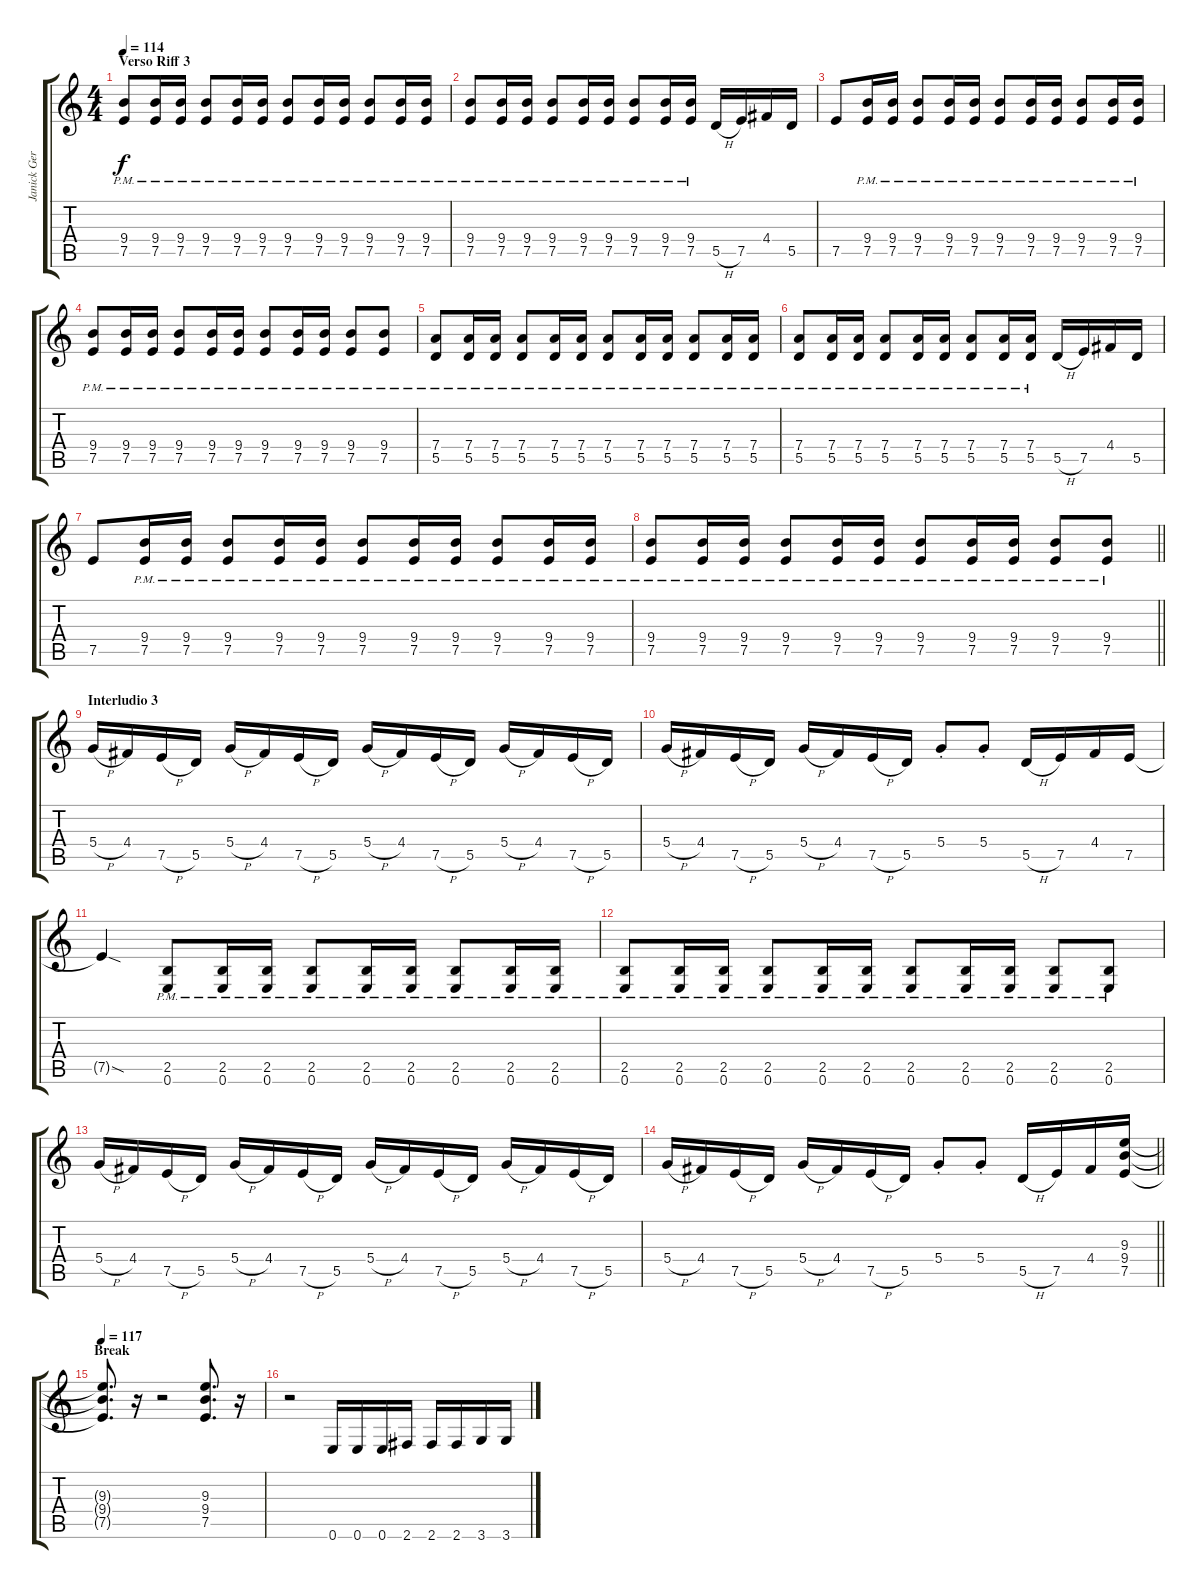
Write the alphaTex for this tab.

\track ("Janick Gers" "Janick Ger") {instrument distortionguitar}
\staff {score tabs}
\tuning (E4 B3 G3 D3 A2 E2) {hide}
\ts (4 4)
\section ("" "Verso Riff 3")
\tempo 114
\clef g2
\ks c
(9.4{pm} 7.5{pm}).8{dy f} (9.4{pm} 7.5{pm}).16 (9.4{pm} 7.5{pm}).16 (9.4{pm} 7.5{pm}).8 (9.4{pm} 7.5{pm}).16 (9.4{pm} 7.5{pm}).16 (9.4{pm} 7.5{pm}).8 (9.4{pm} 7.5{pm}).16 (9.4{pm} 7.5{pm}).16 (9.4{pm} 7.5{pm}).8 (9.4{pm} 7.5{pm}).16 (9.4{pm} 7.5{pm}).16 |
(9.4{pm} 7.5{pm}).8 (9.4{pm} 7.5{pm}).16 (9.4{pm} 7.5{pm}).16 (9.4{pm} 7.5{pm}).8 (9.4{pm} 7.5{pm}).16 (9.4{pm} 7.5{pm}).16 (9.4{pm} 7.5{pm}).8 (9.4{pm} 7.5{pm}).16 (9.4{pm} 7.5{pm}).16 5.5{h}.16 7.5.16 4.4.16 5.5.16 |
7.5.8 (9.4{pm} 7.5{pm}).16 (9.4{pm} 7.5{pm}).16 (9.4{pm} 7.5{pm}).8 (9.4{pm} 7.5{pm}).16 (9.4{pm} 7.5{pm}).16 (9.4{pm} 7.5{pm}).8 (9.4{pm} 7.5{pm}).16 (9.4{pm} 7.5{pm}).16 (9.4{pm} 7.5{pm}).8 (9.4{pm} 7.5{pm}).16 (9.4{pm} 7.5{pm}).16 |
(9.4{pm} 7.5{pm}).8 (9.4{pm} 7.5{pm}).16 (9.4{pm} 7.5{pm}).16 (9.4{pm} 7.5{pm}).8 (9.4{pm} 7.5{pm}).16 (9.4{pm} 7.5{pm}).16 (9.4{pm} 7.5{pm}).8 (9.4{pm} 7.5{pm}).16 (9.4{pm} 7.5{pm}).16 (9.4{pm} 7.5{pm}).8 (9.4{pm} 7.5{pm}).8 |
(7.4{pm} 5.5{pm}).8 (7.4{pm} 5.5{pm}).16 (7.4{pm} 5.5{pm}).16 (7.4{pm} 5.5{pm}).8 (7.4{pm} 5.5{pm}).16 (7.4{pm} 5.5{pm}).16 (7.4{pm} 5.5{pm}).8 (7.4{pm} 5.5{pm}).16 (7.4{pm} 5.5{pm}).16 (7.4{pm} 5.5{pm}).8 (7.4{pm} 5.5{pm}).16 (7.4{pm} 5.5{pm}).16 |
(7.4{pm} 5.5{pm}).8 (7.4{pm} 5.5{pm}).16 (7.4{pm} 5.5{pm}).16 (7.4{pm} 5.5{pm}).8 (7.4{pm} 5.5{pm}).16 (7.4{pm} 5.5{pm}).16 (7.4{pm} 5.5{pm}).8 (7.4{pm} 5.5{pm}).16 (7.4{pm} 5.5{pm}).16 5.5{h}.16 7.5.16 4.4.16 5.5.16 |
7.5.8 (9.4{pm} 7.5{pm}).16 (9.4{pm} 7.5{pm}).16 (9.4{pm} 7.5{pm}).8 (9.4{pm} 7.5{pm}).16 (9.4{pm} 7.5{pm}).16 (9.4{pm} 7.5{pm}).8 (9.4{pm} 7.5{pm}).16 (9.4{pm} 7.5{pm}).16 (9.4{pm} 7.5{pm}).8 (9.4{pm} 7.5{pm}).16 (9.4{pm} 7.5{pm}).16 |
\barLineRight lightlight
(9.4{pm} 7.5{pm}).8 (9.4{pm} 7.5{pm}).16 (9.4{pm} 7.5{pm}).16 (9.4{pm} 7.5{pm}).8 (9.4{pm} 7.5{pm}).16 (9.4{pm} 7.5{pm}).16 (9.4{pm} 7.5{pm}).8 (9.4{pm} 7.5{pm}).16 (9.4{pm} 7.5{pm}).16 (9.4{pm} 7.5{pm}).8 (9.4{pm} 7.5{pm}).8 |
\section ("" "Interludio 3")
5.4{h}.16 4.4.16 7.5{h}.16 5.5.16 5.4{h}.16 4.4.16 7.5{h}.16 5.5.16 5.4{h}.16 4.4.16 7.5{h}.16 5.5.16 5.4{h}.16 4.4.16 7.5{h}.16 5.5.16 |
5.4{h}.16 4.4.16 7.5{h}.16 5.5.16 5.4{h}.16 4.4.16 7.5{h}.16 5.5.16 5.4{st}.8 5.4{st}.8 5.5{h}.16 7.5.16 4.4.16 7.5.16 |
7.5{sod t}.4 (2.5{pm} 0.6{pm}).8 (2.5{pm} 0.6{pm}).16 (2.5{pm} 0.6{pm}).16 (2.5{pm} 0.6{pm}).8 (2.5{pm} 0.6{pm}).16 (2.5{pm} 0.6{pm}).16 (2.5{pm} 0.6{pm}).8 (2.5{pm} 0.6{pm}).16 (2.5{pm} 0.6{pm}).16 |
(2.5{pm} 0.6{pm}).8 (2.5{pm} 0.6{pm}).16 (2.5{pm} 0.6{pm}).16 (2.5{pm} 0.6{pm}).8 (2.5{pm} 0.6{pm}).16 (2.5{pm} 0.6{pm}).16 (2.5{pm} 0.6{pm}).8 (2.5{pm} 0.6{pm}).16 (2.5{pm} 0.6{pm}).16 (2.5{pm} 0.6{pm}).8 (2.5{pm} 0.6{pm}).8 |
5.4{h}.16 4.4.16 7.5{h}.16 5.5.16 5.4{h}.16 4.4.16 7.5{h}.16 5.5.16 5.4{h}.16 4.4.16 7.5{h}.16 5.5.16 5.4{h}.16 4.4.16 7.5{h}.16 5.5.16 |
\barLineRight lightlight
5.4{h}.16 4.4.16 7.5{h}.16 5.5.16 5.4{h}.16 4.4.16 7.5{h}.16 5.5.16 5.4{st}.8 5.4{st}.8 5.5{h}.16 7.5.16 4.4.16 (9.3 9.4 7.5).16 |
\section ("" "Break")
\tempo 117
(9.3{t} 9.4{t} 7.5{t}).8{d} r.16 r.2 (9.3 9.4 7.5).8{d} r.16 |
r.2 0.6.16 0.6.16 0.6.16 2.6.16 2.6.16 2.6.16 3.6.16 3.6.16
